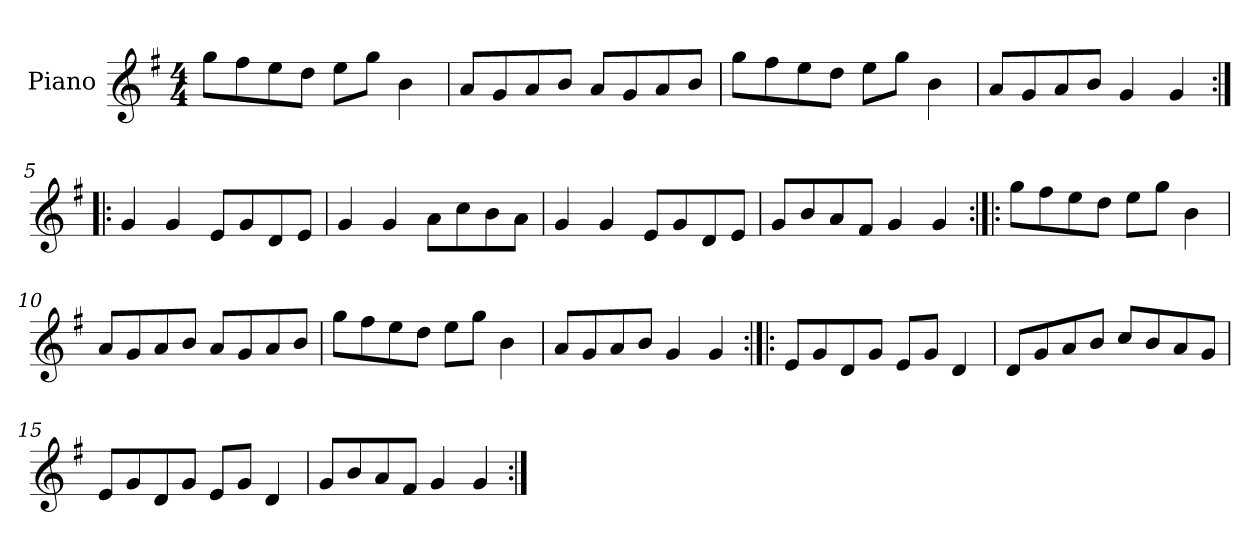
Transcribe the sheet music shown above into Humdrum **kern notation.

**kern
*part1
*staff1
*I"Piano
*I'Pno
*clefG2
*k[f#]
*G:
*M4/4
=1
8gg\L
8ff#\
8ee\
8dd\J
8ee\L
8gg\J
4b\
=2
8a/L
8g/
8a/
8b/J
8a/L
8g/
8a/
8b/J
=3
8gg\L
8ff#\
8ee\
8dd\J
8ee\L
8gg\J
4b\
=4
8a/L
8g/
8a/
8b/J
4g/
4g/
=5:|!|:
4g/
4g/
8e/L
8g/
8d/
8e/J
=6
4g/
4g/
8a\L
8cc\
8b\
8a\J
=7
4g/
4g/
8e/L
8g/
8d/
8e/J
=8
8g/L
8b/
8a/
8f#/J
4g/
4g/
=9:|!|:
8gg\L
8ff#\
8ee\
8dd\J
8ee\L
8gg\J
4b\
=10
8a/L
8g/
8a/
8b/J
8a/L
8g/
8a/
8b/J
=11
8gg\L
8ff#\
8ee\
8dd\J
8ee\L
8gg\J
4b\
=12
8a/L
8g/
8a/
8b/J
4g/
4g/
=13:|!|:
8e/L
8g/
8d/
8g/J
8e/L
8g/J
4d/
=14
8d/L
8g/
8a/
8b/J
8cc/L
8b/
8a/
8g/J
=15
8e/L
8g/
8d/
8g/J
8e/L
8g/J
4d/
=16
8g/L
8b/
8a/
8f#/J
4g/
4g/
=:|!
*-
